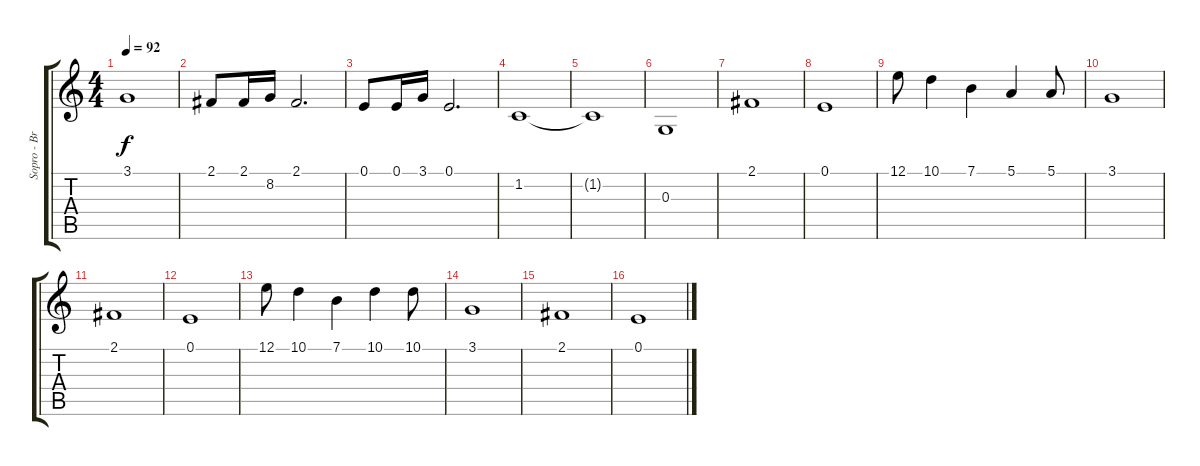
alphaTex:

\track ("Sopro - Brass" "Sopro - Br") {instrument trumpet}
\staff {score tabs}
\tuning (E4 B3 G3 D3 A2 E2) {hide}
\ts (4 4)
\tempo 92
\clef g2
\ks c
3.1.1{dy f} |
2.1.8 2.1.16 8.2.16 2.1.2{d} |
0.1.8 0.1.16 3.1.16 0.1.2{d} |
1.2.1 |
1.2{t}.1 |
0.3.1 |
2.1.1 |
0.1.1 |
12.1.8 10.1.4 7.1.4 5.1.4 5.1.8 |
3.1.1 |
2.1.1 |
0.1.1 |
12.1.8 10.1.4 7.1.4 10.1.4 10.1.8 |
3.1.1 |
2.1.1 |
0.1.1
